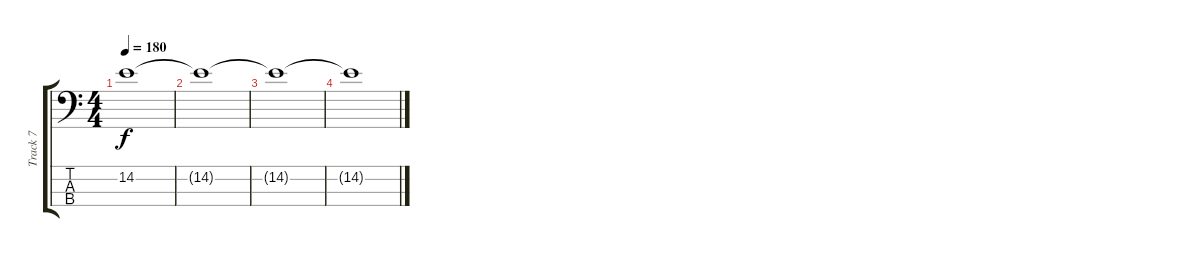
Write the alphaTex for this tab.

\track ("Track 7" "Track 7") {instrument electricbassfinger}
\staff {score tabs}
\tuning (G2 D2 A1 E1) {hide}
\ts (4 4)
\tempo 180
\clef f4
\ks c
14.2{t}.1{dy f} |
14.2{t}.1 |
14.2{t}.1 |
14.2{t}.1
